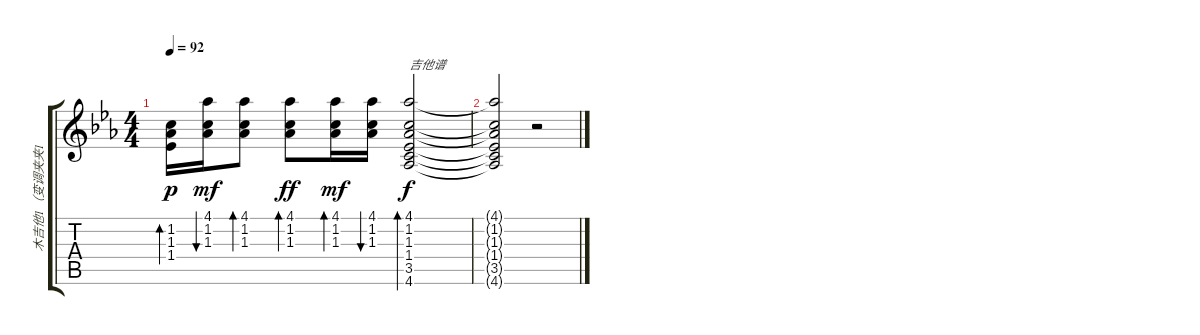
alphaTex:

\track ("木吉他1（变调夹夹1品）" "木吉他1（变调夹夹1") {instrument acousticguitarsteel}
\staff {score tabs}
\tuning (E4 B3 G3 D3 A2 E2) {hide}
\ts (4 4)
\tempo 92
\clef g2
\ks eb
(1.2 1.3 1.4).16{bd 30 dy p} (4.1 1.2 1.3).16{bu 30 dy mf} (4.1 1.2 1.3).8{bd 30} (4.1 1.2 1.3).8{bd 30 dy ff} (4.1 1.2 1.3).16{bd 30 dy mf} (4.1 1.2 1.3).16{bu 30} (4.1 1.2 1.3 1.4 3.5 4.6).2{bd 30 txt "吉他谱" dy f} |
(4.1{t} 1.2{t} 1.3{t} 1.4{t} 3.5{t} 4.6{t}).2 r.2
